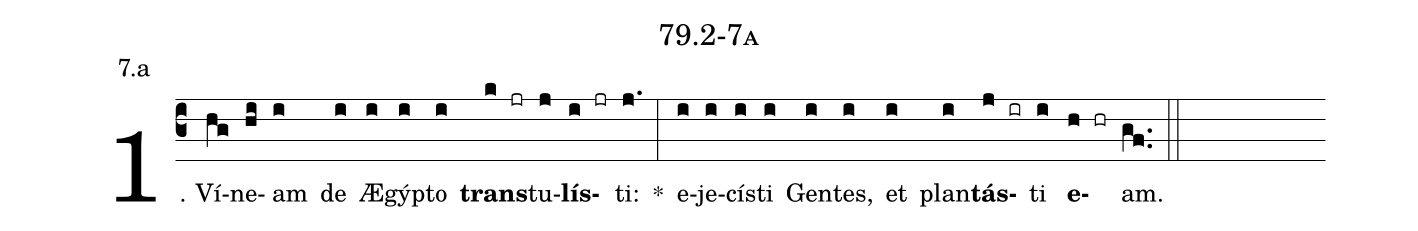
name: 79.2-7a;
annotation: 7.a;
%%
(c3)1. Ví(hg)ne(hi)am(i) de(i) Æ(i)gýp(i)to(i) <b>trans</b>(k jr)tu(j)<b>lís</b>(i jr)ti:(j.) *(:) e(i)je(i)cís(i)ti(i) Gen(i)tes,(i) et(i) plan(i)<b>tás</b>(j ir)ti(i) <b>e</b>(h hr)am.(gf..) (::)


%E(i) u(i) o(j) u(i) a(h) e.(gf..) (::)
